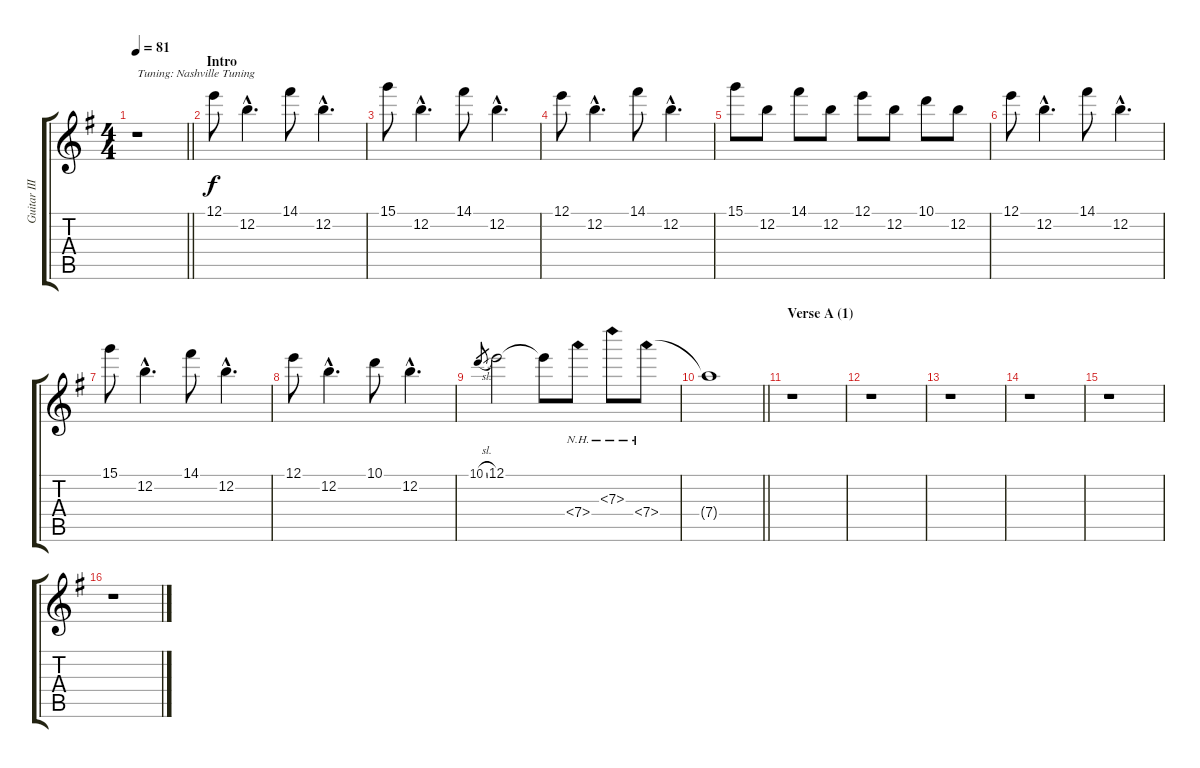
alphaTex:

\track ("Guitar III" "Guitar III") {instrument distortionguitar}
\staff {score tabs}
\tuning (E4 B3 G4 D4 A3 E3) {hide}
\ts (4 4)
\tempo 81
\clef g2
\barLineRight lightlight
\ks eminor
r.1{txt "Tuning: Nashville Tuning" dy f instrument distortionguitar} |
\section ("" "Intro")
12.1.8 12.2{hac}.4{d} 14.1.8 12.2{hac}.4{d} |
15.1.8 12.2{hac}.4{d} 14.1.8 12.2{hac}.4{d} |
12.1.8 12.2{hac}.4{d} 14.1.8 12.2{hac}.4{d} |
15.1.8 12.2.8 14.1.8 12.2.8 12.1.8 12.2.8 10.1.8 12.2.8 |
12.1.8 12.2{hac}.4{d} 14.1.8 12.2{hac}.4{d} |
15.1.8 12.2{hac}.4{d} 14.1.8 12.2{hac}.4{d} |
12.1.8 12.2{hac}.4{d} 10.1.8 12.2{hac}.4{d} |
10.1{sl}.8{gr} 12.1.2 12.1{t}.8 7.4{nh}.8 7.3{nh}.8 7.4{nh}.8 |
\barLineRight lightlight
7.4{t}.1 |
\section ("" "Verse A (1)")
r.1 |
r.1 |
r.1 |
r.1 |
r.1 |
r.1
